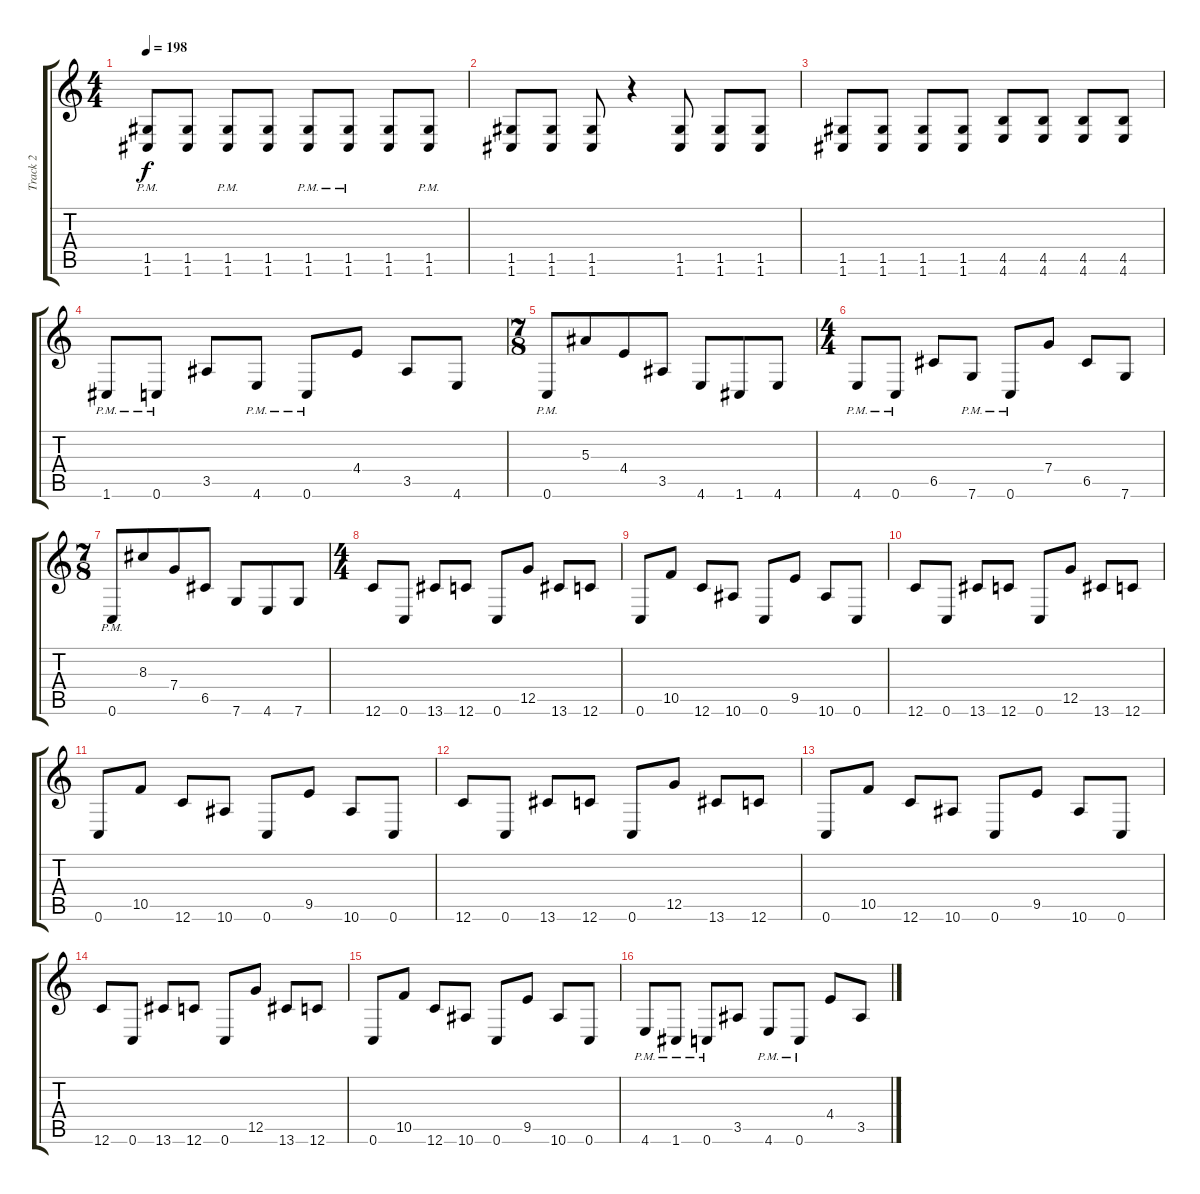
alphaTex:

\track ("Track 2" "Track 2") {instrument distortionguitar}
\staff {score tabs}
\tuning (D4 A3 F3 C3 G2 C2) {hide}
\ts (4 4)
\tempo 198
\clef g2
\ks c
(1.5{pm} 1.6{pm}).8{dy f} (1.5 1.6).8 (1.5{pm} 1.6{pm}).8 (1.5 1.6).8 (1.5{pm} 1.6{pm}).8 (1.5{pm} 1.6{pm}).8 (1.5 1.6).8 (1.5{pm} 1.6{pm}).8 |
(1.5 1.6).8 (1.5 1.6).8 (1.5 1.6).8 r.4 (1.5 1.6).8 (1.5 1.6).8 (1.5 1.6).8 |
(1.5 1.6).8 (1.5 1.6).8 (1.5 1.6).8 (1.5 1.6).8 (4.5 4.6).8 (4.5 4.6).8 (4.5 4.6).8 (4.5 4.6).8 |
1.6{pm}.8 0.6{pm}.8 3.5.8 4.6{pm}.8 0.6{pm}.8 4.4.8 3.5.8 4.6.8 |
\ts (7 8)
0.6{pm}.8 5.3.8 4.4.8 3.5.8 4.6.8 1.6.8 4.6.8 |
\ts (4 4)
4.6{pm}.8 0.6{pm}.8 6.5.8 7.6{pm}.8 0.6{pm}.8 7.4.8 6.5.8 7.6.8 |
\ts (7 8)
0.6{pm}.8 8.3.8 7.4.8 6.5.8 7.6.8 4.6.8 7.6.8 |
\ts (4 4)
12.6.8 0.6.8 13.6.8 12.6.8 0.6.8 12.5.8 13.6.8 12.6.8 |
0.6.8 10.5.8 12.6.8 10.6.8 0.6.8 9.5.8 10.6.8 0.6.8 |
12.6.8 0.6.8 13.6.8 12.6.8 0.6.8 12.5.8 13.6.8 12.6.8 |
0.6.8 10.5.8 12.6.8 10.6.8 0.6.8 9.5.8 10.6.8 0.6.8 |
12.6.8 0.6.8 13.6.8 12.6.8 0.6.8 12.5.8 13.6.8 12.6.8 |
0.6.8 10.5.8 12.6.8 10.6.8 0.6.8 9.5.8 10.6.8 0.6.8 |
12.6.8 0.6.8 13.6.8 12.6.8 0.6.8 12.5.8 13.6.8 12.6.8 |
0.6.8 10.5.8 12.6.8 10.6.8 0.6.8 9.5.8 10.6.8 0.6.8 |
4.6{pm}.8 1.6{pm}.8 0.6{pm}.8 3.5.8 4.6{pm}.8 0.6{pm}.8 4.4.8 3.5.8
